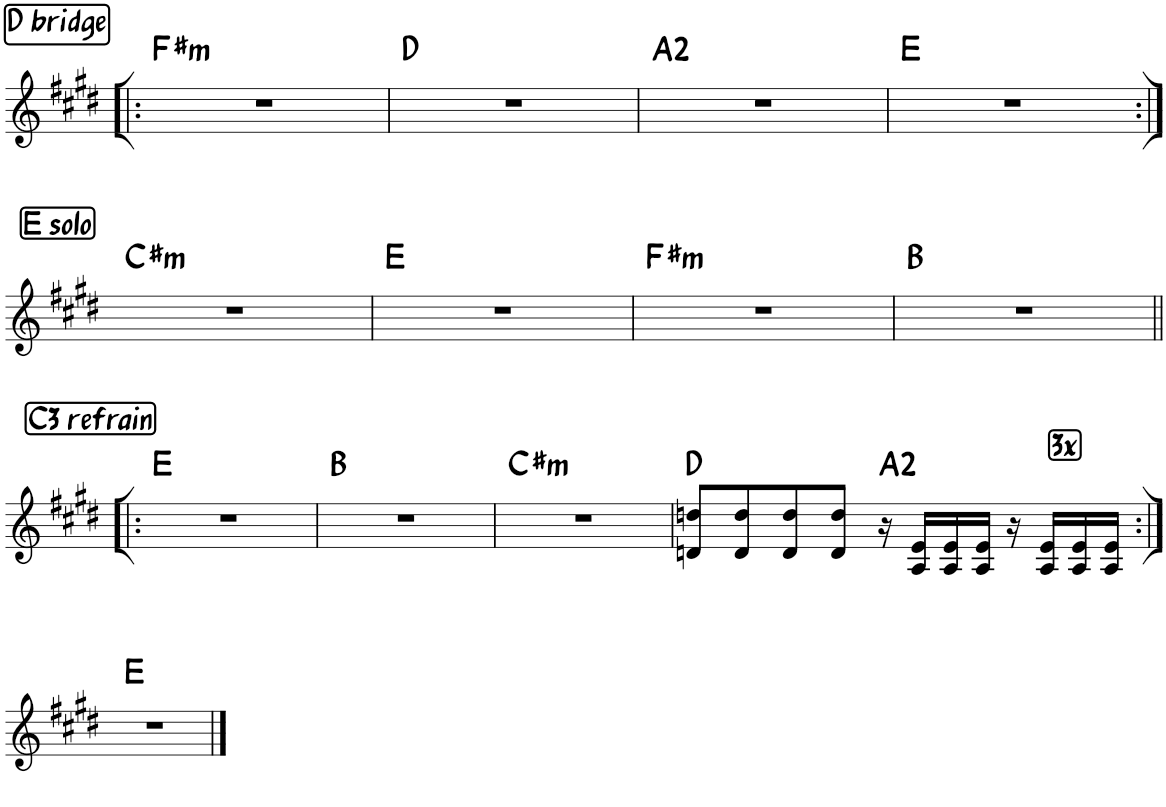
**kern	**harte
*part1	*part1
*staff1	*
*I"Piano	*
*I'Pno.	*
!!LO:PB:g=z
*clefG2	*
*k[f#c#g#d#]	*
*M4/4	*
!!LO:REH:place=s1:a:cj:fs=14:t=D bridge
=25!|:	=25!|:
!	!LO:H:kt=m
1r	F#:min
=26	=26
1r	D:maj
=27	=27
1r	A:maj(2)
=28	=28
1r	E:maj
!!LO:LB:g=z
!!LO:REH:place=s1:a:cj:fs=14:t=E solo
=29:|!	=29:|!
!	!LO:H:kt=m
1r	C#:min
=30	=30
1r	E:maj
=31	=31
!	!LO:H:kt=m
1r	F#:min
=32	=32
1r	B:maj
!!LO:LB:g=z
!!LO:REH:place=s1:a:cj:fs=14:t=C3 refrain
=33!|:	=33!|:
1r	E:maj
=34	=34
1r	B:maj
=35	=35
!	!LO:H:kt=m
1r	C#:min
!!LO:REH:place=s1:a:cj:fs=14:t=3x
=36	=36
8dn/ 8ddn/L	D:maj
8d/ 8dd/	.
8d/ 8dd/	.
8d/ 8dd/J	.
16r	A:maj(2)
16A/ 16e/LL	.
16A/ 16e/	.
16A/ 16e/JJ	.
16r	.
16A/ 16e/LL	.
16A/ 16e/	.
16A/ 16e/JJ	.
!!LO:LB:g=z
=37:|!	=37:|!
1r	E:maj
==	==
*-	*-
